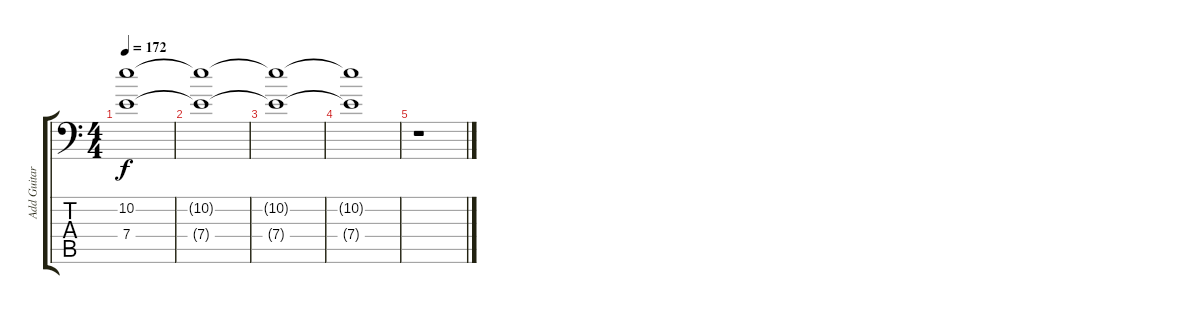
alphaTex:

\track ("Add Guitar" "Add Guitar") {instrument overdrivenguitar}
\staff {score tabs}
\tuning (B3 Gb3 D3 A2 E2 A1) {hide}
\ts (4 4)
\tempo 172
\clef f4
\ks c
(10.2{t} 7.4{t}).1{dy f} |
(10.2{t} 7.4{t}).1 |
(10.2{t} 7.4{t}).1 |
(10.2{t} 7.4{t}).1 |
r.1
